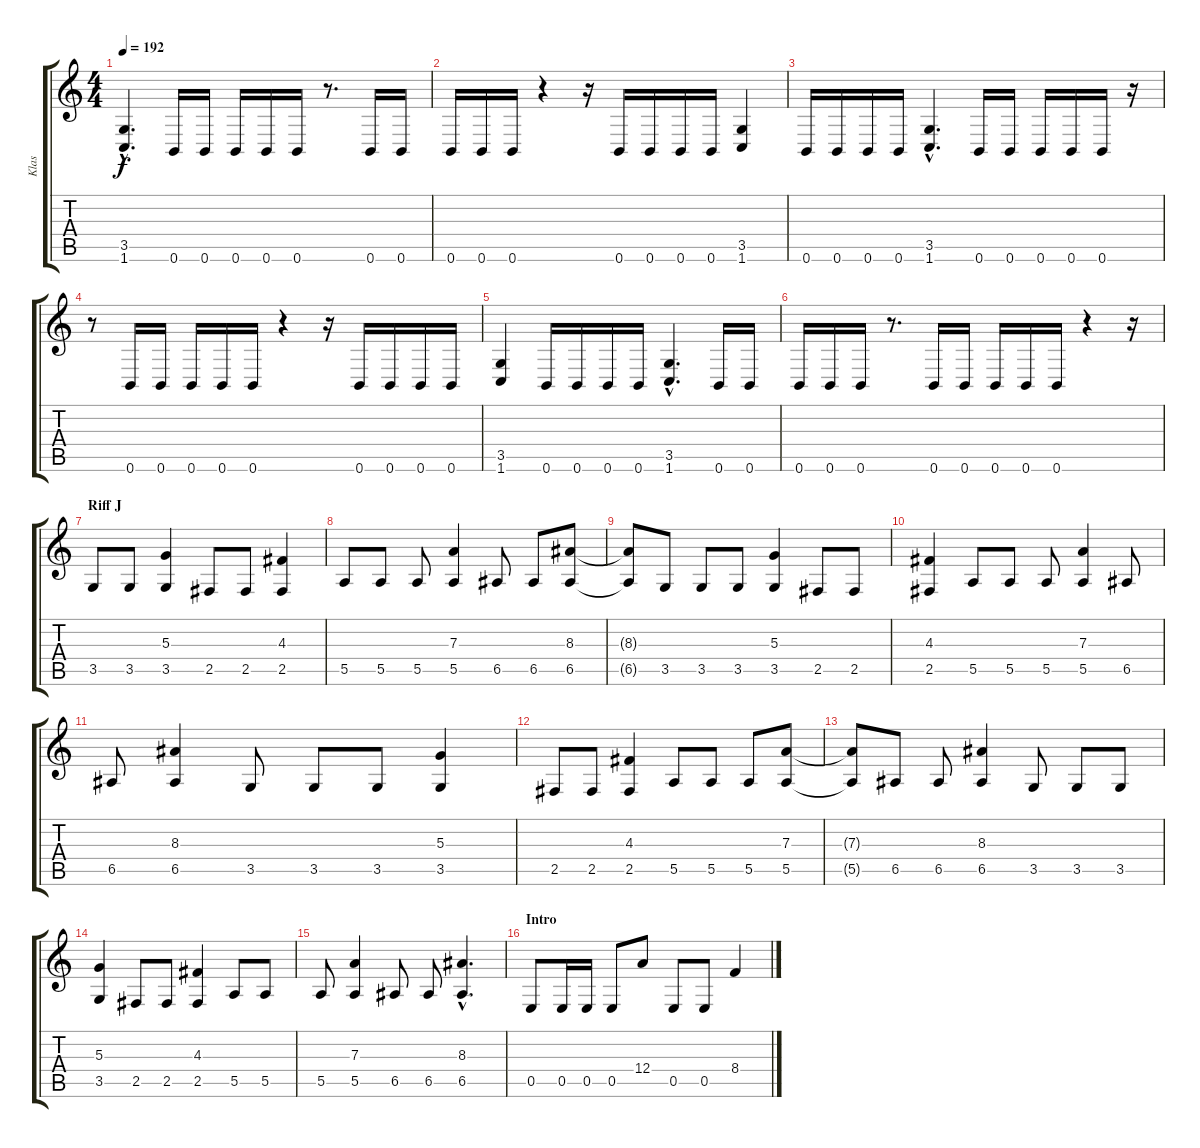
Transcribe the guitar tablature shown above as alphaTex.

\track ("Klas" "Klas") {instrument distortionguitar}
\staff {score tabs}
\tuning (B3 Gb3 D3 A2 E2 B1) {hide}
\ts (4 4)
\tempo 192
\clef g2
\ks c
(3.5{hac} 1.6{hac}).4{d dy f} 0.6.16 0.6.16 0.6.16 0.6.16 0.6.16 r.8{d} 0.6.16 0.6.16 |
0.6.16 0.6.16 0.6.16 r.4 r.16 0.6.16 0.6.16 0.6.16 0.6.16 (3.5 1.6).4 |
0.6.16 0.6.16 0.6.16 0.6.16 (3.5{hac} 1.6{hac}).4{d} 0.6.16 0.6.16 0.6.16 0.6.16 0.6.16 r.16 |
r.8 0.6.16 0.6.16 0.6.16 0.6.16 0.6.16 r.4 r.16 0.6.16 0.6.16 0.6.16 0.6.16 |
(3.5 1.6).4 0.6.16 0.6.16 0.6.16 0.6.16 (3.5{hac} 1.6{hac}).4{d} 0.6.16 0.6.16 |
0.6.16 0.6.16 0.6.16 r.8{d} 0.6.16 0.6.16 0.6.16 0.6.16 0.6.16 r.4 r.16 |
\section ("" "Riff J")
3.5.8 3.5.8 (5.3 3.5).4 2.5.8 2.5.8 (4.3 2.5).4 |
5.5.8 5.5.8 5.5.8 (7.3 5.5).4 6.5.8 6.5.8 (8.3 6.5).8 |
(8.3{t} 6.5{t}).8 3.5.8 3.5.8 3.5.8 (5.3 3.5).4 2.5.8 2.5.8 |
(4.3 2.5).4 5.5.8 5.5.8 5.5.8 (7.3 5.5).4 6.5.8 |
6.5.8 (8.3 6.5).4 3.5.8 3.5.8 3.5.8 (5.3 3.5).4 |
2.5.8 2.5.8 (4.3 2.5).4 5.5.8 5.5.8 5.5.8 (7.3 5.5).8 |
(7.3{t} 5.5{t}).8 6.5.8 6.5.8 (8.3 6.5).4 3.5.8 3.5.8 3.5.8 |
(5.3 3.5).4 2.5.8 2.5.8 (4.3 2.5).4 5.5.8 5.5.8 |
5.5.8 (7.3 5.5).4 6.5.8 6.5.8 (8.3{hac} 6.5{hac}).4{d} |
\section ("" "Intro")
0.5.8 0.5.16 0.5.16 0.5.8 12.4.8 0.5.8 0.5.8 8.4.4
